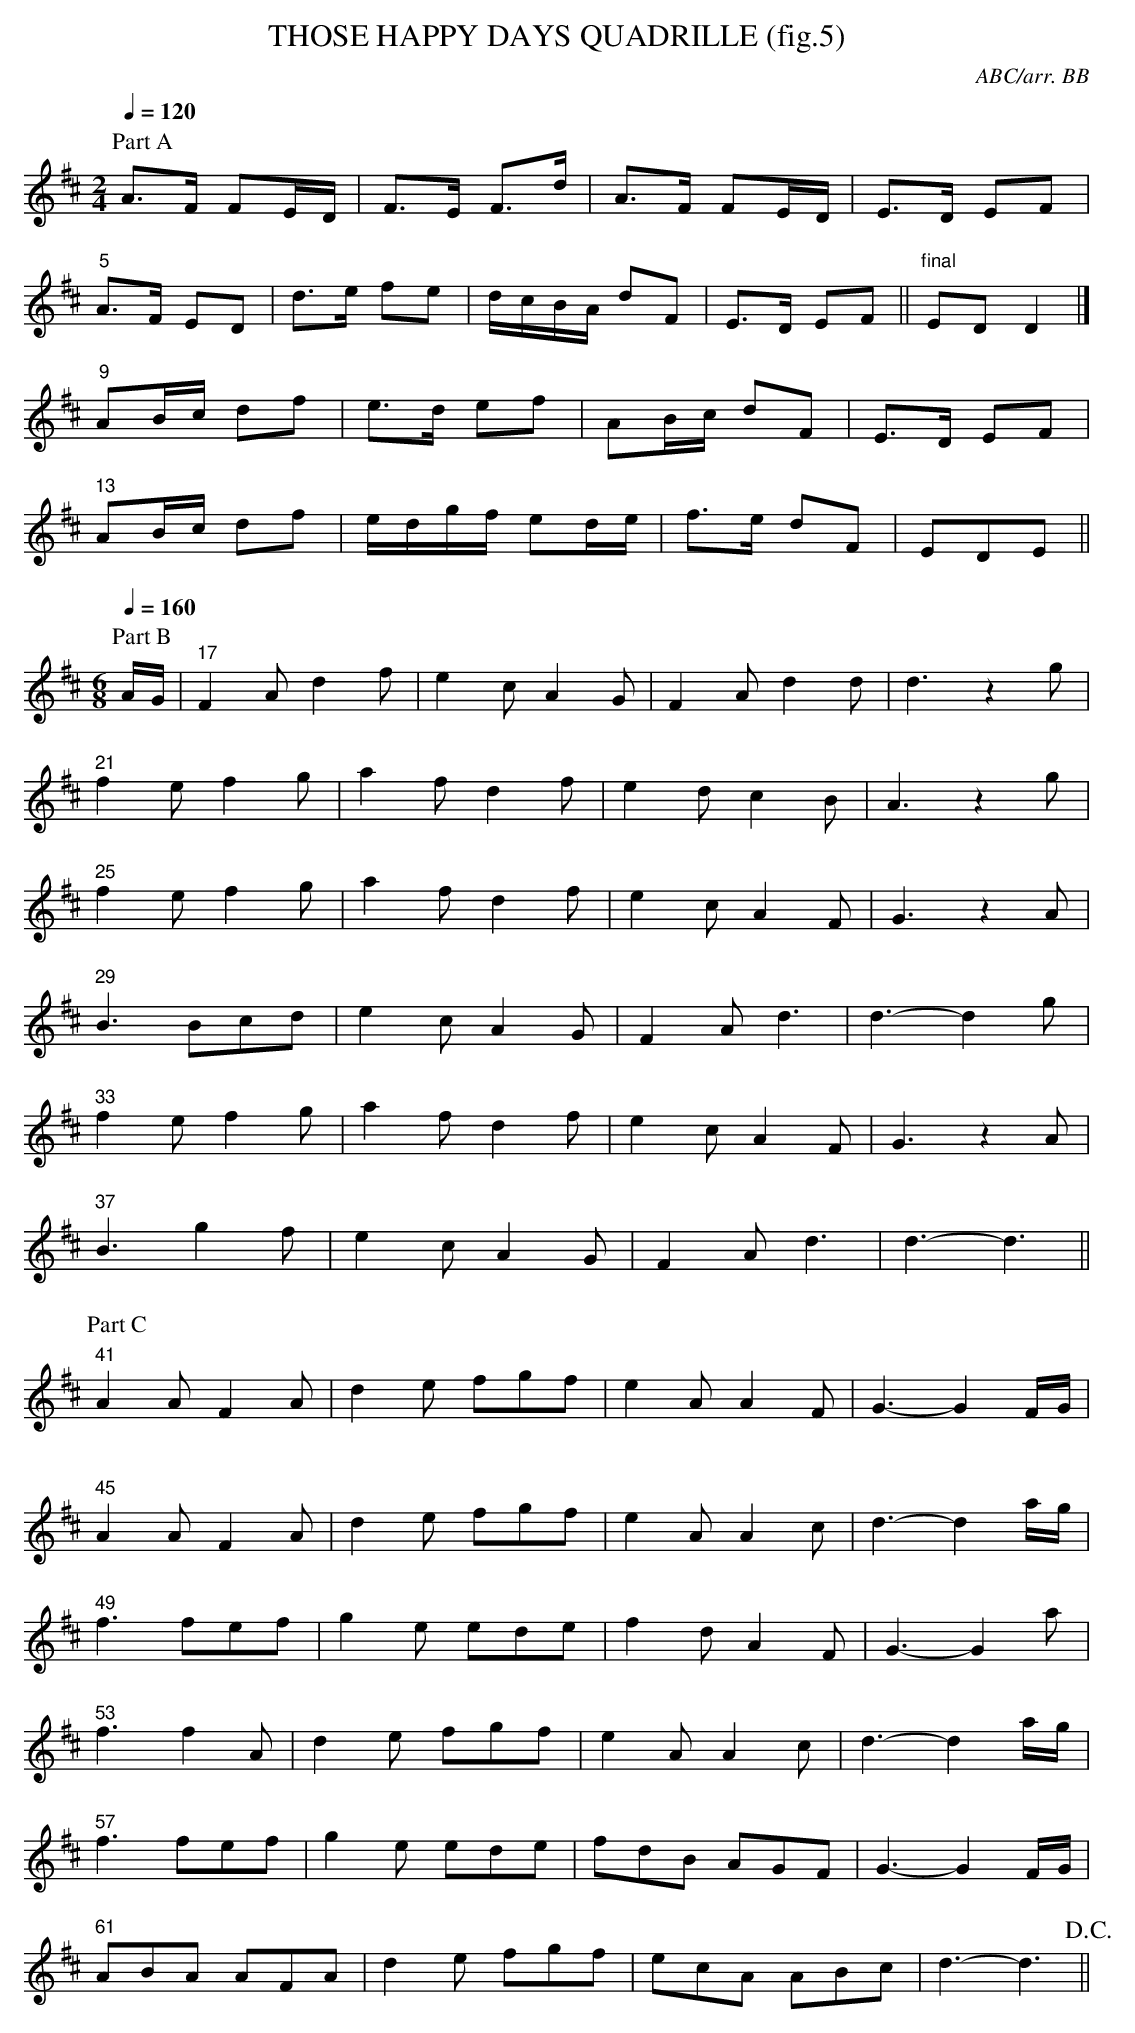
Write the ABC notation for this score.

X:1
T:THOSE HAPPY DAYS QUADRILLE (fig.5)
C:ABC/arr. BB
Q:1/4=120
L:1/8
M:2/4
K:D
P:Part A
A>F FE/D/|F>E F>d|A>F FE/D/|E>D EF|
"5"A>F ED|d>e fe|d/c/B/A/ dF|E>D EF||"final" EDD2|]
"9"AB/c/ df|e>d ef|AB/c/ dF|E>D EF|
"13"AB/c/ df|e/d/g/f/ ed/e/|f>e dF|EDE||
M:6/8
Q:1/4=160
P:Part B %1st & 3rd
A/G/|"17"F2A d2f|e2c A2G|F2A d2d|d3 z2g|
"21"f2e f2g|a2f d2f|e2d c2B|A3z2 g|
"25"f2e f2g|a2f d2f|e2c A2F|G3z2A|
"29"B3 Bcd|e2c A2G|F2A d3|d3-d2g|
"33"f2e f2g|a2f d2f|e2c A2F|G3z2A|
"37"B3 g2f|e2c A2G|F2A d3|d3-d3||%back to A
P:Part C %2nd & 4th
"41"A2A F2A|d2e fgf|e2A A2F|G3-G2 F/G/|
"45"A2A F2A|d2e fgf|e2A A2c|d3-d2 a/g/|
"49"f3 fef|g2e ede|f2d A2F|G3-G2a|
"53"f3 f2A|d2e fgf|e2A A2c|d3-d2 a/g/|
"57"f3 fef|g2e ede|fdB AGF|G3-G2F/G/|
"61"ABA AFA|d2e fgf|ecA ABc|d3-d3!D.C.!||
